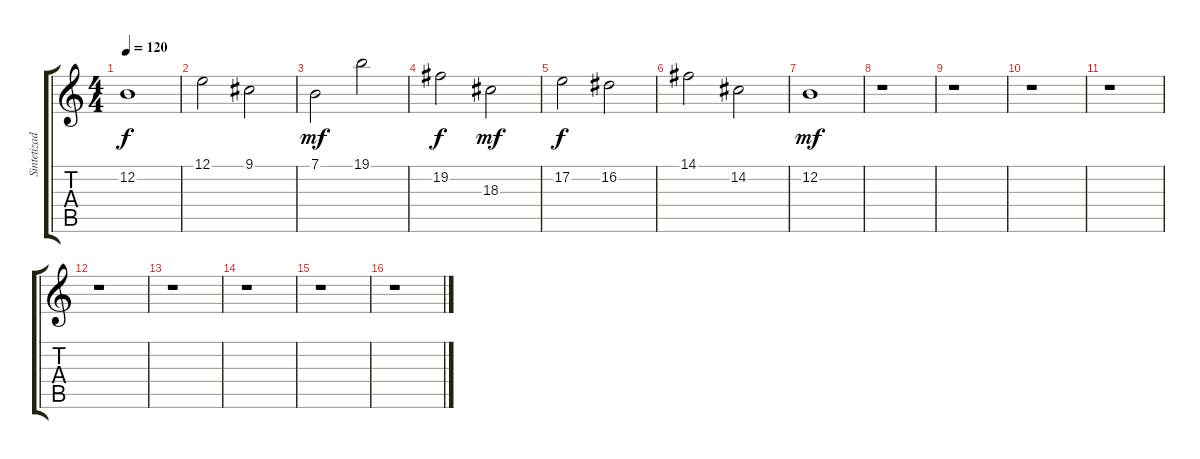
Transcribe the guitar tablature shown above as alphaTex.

\track ("Sintetizador" "Sintetizad") {instrument electricpiano2}
\staff {score tabs}
\tuning (E4 B3 G3 D3 A2 E2) {hide}
\ts (4 4)
\tempo 120
\clef g2
\ks c
12.2.1{dy f} |
12.1.2 9.1.2 |
7.1.2{dy mf} 19.1.2 |
19.2.2{dy f} 18.3.2{dy mf} |
17.2.2{dy f} 16.2.2 |
14.1.2 14.2.2 |
12.2.1{dy mf} |
r.1 |
r.1 |
r.1 |
r.1 |
r.1 |
r.1 |
r.1 |
r.1 |
r.1
